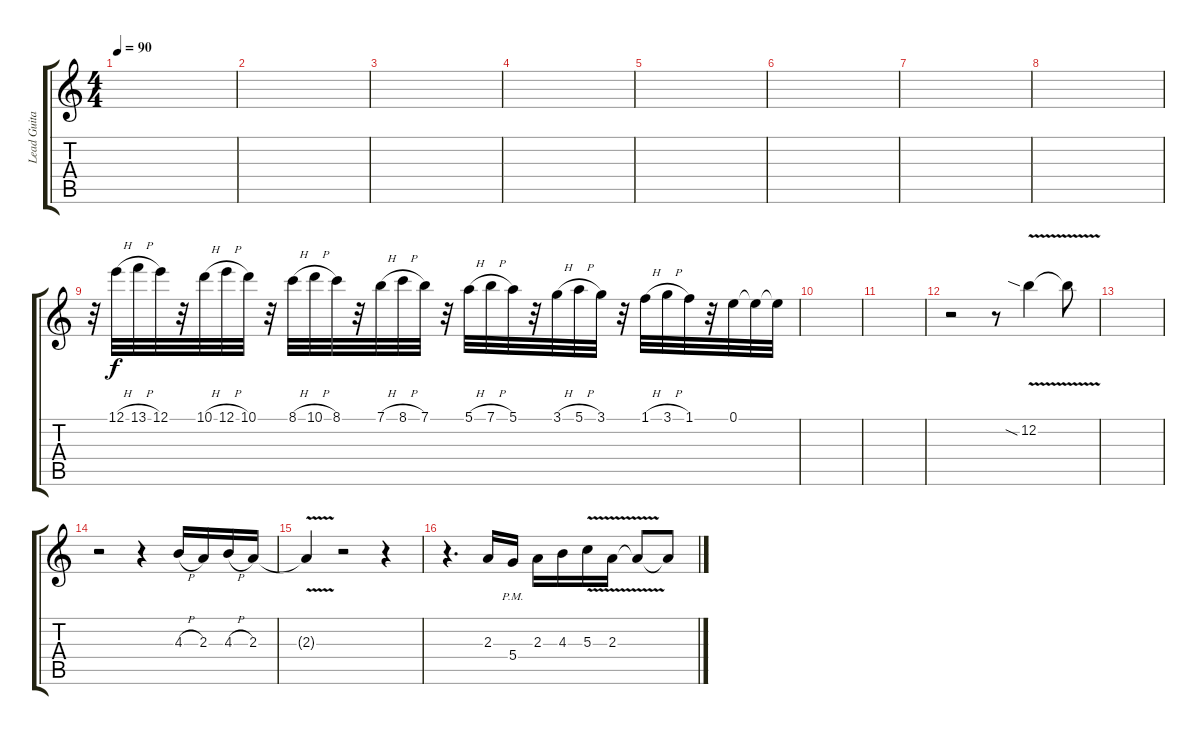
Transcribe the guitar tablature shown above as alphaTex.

\track ("Lead Guitar" "Lead Guita") {instrument overdrivenguitar}
\staff {score tabs}
\tuning (E4 B3 G3 D3 A2 E2) {hide}
\ts (4 4)
\tempo 90
\clef g2
\ks c
|
|
|
|
|
|
|
|
r.32 12.1{h}.32 13.1{h}.32 12.1.32 r.32 10.1{h}.32 12.1{h}.32 10.1.32 r.32 8.1{h}.32 10.1{h}.32 8.1.32 r.32 7.1{h}.32 8.1{h}.32 7.1.32 r.32 5.1{h}.32 7.1{h}.32 5.1.32 r.32 3.1{h}.32 5.1{h}.32 3.1.32 r.32 1.1{h}.32 3.1{h}.32 1.1.32 r.32 0.1.32 0.1{t}.32 0.1{t}.32 |
|
|
r.2 r.8 12.2{v sia}.4 12.2{t}.8 |
|
r.2 r.4 4.3{h}.16 2.3.16 4.3{h}.16 2.3.16 |
2.3{v t}.4 r.2 r.4 |
r.4{d} 2.3.16 5.4{pm}.16 2.3.16 4.3.16 5.3{v}.16 2.3{v}.16 2.3{t}.8 2.3{t}.8
